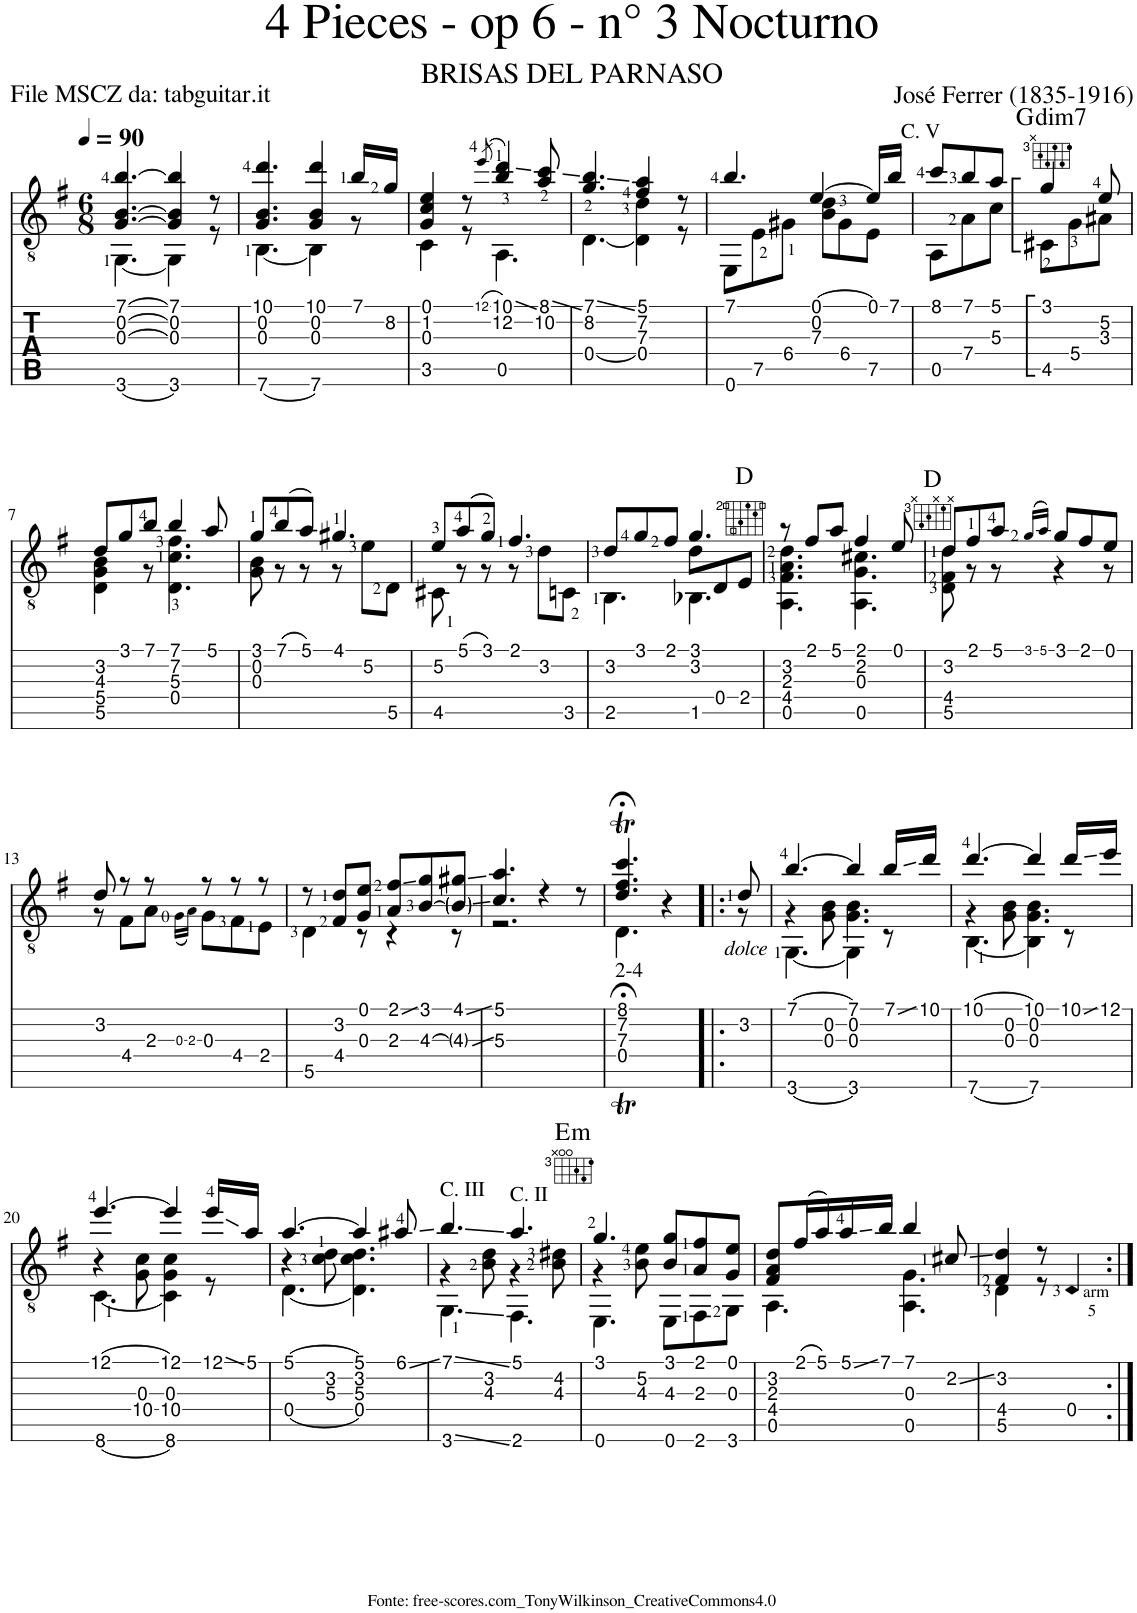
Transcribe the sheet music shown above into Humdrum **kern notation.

**kern	**kern	**harte
*part1	*part1	*part1
*staff2	*staff1	*
*I"Guitar	*	*
*I'Guit.	*	*
*stria6	*	*
*	*clefGv2	*
*k[f#]	*k[f#]	*
*M6/8	*M6/8	*
*MM90	*MM90	*
=1	=1	=1
*^	*^	*
[4.G [4.B [4.b	[4.GG	[4.G/ [4.B/ [4.b/	[4.GG\	.
4G] 4B] 4b]	4GG]	4G/] 4B/] 4b/]	4GG\]	.
8r	8r	8r	8r	.
=2	=2	=2	=2	=2
4.G 4.B 4.dd	[4.BB	4.G/ 4.B/ 4.dd/	[4.BB\	.
4G 4B 4dd	4BB]	4G/ 4B/ 4dd/	4BB\]	.
16bLL	8r	16b/LL	8r	.
16gJJ	.	16g/JJ	.	.
=3	=3	=3	=3	=3
4G 4c 4e	4C	4G/ 4c/ 4e/	4C\	.
8r	8r	8r	8r	.
qee	.	(8qee/	.	.
4b 4dd	4.AA	4b/ 4dd/)	4.AA\	.
8a 8cc	.	8a/ 8cc/	.	.
=4	=4	=4	=4	=4
4.g 4.b	[4.D	4.g/ 4.b/	[4.D\	.
4f# 4a	4D] 4d	4f#/ 4a/	4D\] 4d\	.
8r	8r	8r	8r	.
=5	=5	=5	=5	=5
4.b	8EEL	4.b/	8EE\L	.
.	8E	.	8E\	.
.	8G#J	.	8G#X\J	.
[4e	8d\ 8B\L	[4e/	8B\ 8d\L	.
.	8G#	.	8G#\	.
16eLL]	8EJ	16e/LL]	8E\J	.
16bJJ	.	16b/JJ	.	.
=6	=6	=6	=6	=6
!	!	!LO:TX:a:t=C. V	!	!
8ccL	8AAL	8cc/L	8AA\L	.
8b	8A	8b/	8A\	.
8aJ	8cJ	8a/J	8c\J	.
!	!	!	!	!LO:H:kt=dim7
4g	8C#:L	4g/	8C#X:\L	G:dim7
.	8G	.	8G\	.
8e	8A#J	8e/	8A#X\J	.
!!LO:LB:g=z	!!
=7	=7	=7	=7	=7
8dL	4D 4G 4B	8d/L	4D\ 4G\ 4B\	.
8g	.	8g/	.	.
8bJ	8r	8b/J	8r	.
4b	4.D 4.c 4.f#	4b/	4.D\ 4.c\ 4.f#\	.
8a	.	8a/	.	.
=8	=8	=8	=8	=8
8gL	8G 8B	8g/L	8G\ 8B\	.
8b	8r	(8b/	8r	.
8aJ	8r	8a/J)	8r	.
4.g#	8r	4.g#X/	8r	.
.	8eL	.	8e\L	.
.	8DJ	.	8D\J	.
=9	=9	=9	=9	=9
8eL	8C#	8e/L	8C#X\	.
8a	8r	(8a/	8r	.
8gJ	8r	8g/J)	8r	.
4.f#	8r	4.f#/	8r	.
.	8dL	.	8d\L	.
.	8CJ	.	8Cn\J	.
=10	=10	=10	=10	=10
*	*^	*	*^	*
8dL	4.BB	4.ryy	8d/L	4.BB\	4.ryy	.
8g	.	.	8g/	.	.	.
8f#J	.	.	8f#/J	.	.	.
4.g	8dL	4.BB-	4.g/	8d\L	4.BB-X\	.
.	8D	.	.	8D/	.	.
.	8EJ	.	.	8E/J	.	.
*	*v	*v	*	*	*	*
*	*	*	*v	*v	*
=11	=11	=11	=11	=11
8r	4.AA 4.F# 4.A 4.d	8r	4.AA\ 4.F#\ 4.A\ 4.d\	D:maj
8f#L	.	8f#/L	.	.
8aJ	.	8a/J	.	.
4f#	4.AA 4.G 4.c#	4f#/	4.AA\ 4.G\ 4.c#X\	.
8e	.	8e/	.	.
=12	=12	=12	=12	=12
8dL	8D 8F# 8d	8d/L	8D\ 8F#\ 8d\	D:maj
8f#	8r	8f#/	8r	.
8aJ	8r	8a/J	8r	.
qg	.	(16qg/LL	.	.
qa	.	16qa/JJ)	.	.
8gL	4r	8g/L	4r	.
8f#	.	8f#/	.	.
8eJ	8r	8e/J	8r	.
!!LO:LB:g=z	!!
=13	=13	=13	=13	=13
8d	8r	8d/	8r	.
8r	8F#L	8r	8F#\L	.
8r	8AJ	8r	8A\J	.
.	qG	.	(16qG\LL	.
.	qA	.	16qA\JJ)	.
8r	8GL	8r	8G\L	.
8r	8F#	8r	8F#\	.
8r	8EJ	8r	8E\J	.
=14	=14	=14	=14	=14
8r	4D	8r	4D\	.
8F#\ 8d\L	.	8F#/ 8d/L	.	.
8G\ 8e\J	8r	8G/ 8e/J	8r	.
8A\ 8f#\L	4r	8A/ 8f#/L	4r	.
[8B\ 8g\	.	[8B/ 8g/	.	.
8B]\ 8g#\J	8r	8B/] 8g#X/J	8r	.
=15	=15	=15	=15	=15
4.c 4.a	2.r	4.c/ 4.a/	2.r	.
4r	.	4r	.	.
8r	.	8r	.	.
=16	=16	=16	=16	=16
!LO:TX:a:t=2-4	!	!	!	!
4.d;<T 4.f#;<T 4.cc;<T	4.D	4.d/;<T 4.f#/;<T 4.cc/;<T	4.D\	.
4r	4ryy	4r	4ryy	.
=17!|:	=17!|:	=17!|:	=17!|:	=17!|:
!	!	!LO:TX:b:i:t=dolce	!	!
8d	8r	8d/	8r	.
=18	=18	=18	=18	=18
*	*^	*	*^	*
[4.b	4r	[4.GG	[4.b/	4r	[4.GG\	.
.	8G 8B	.	.	8G\ 8B\	.	.
4b]	4.G 4.B	4GG]	4b/]	4.G\ 4.B\	4GG\]	.
16bLL	.	8r	16b/LL	.	8r	.
16ddJJ	.	.	16dd/JJ	.	.	.
=19	=19	=19	=19	=19	=19	=19
[4.dd	4r	[4.BB	[4.dd/	4r	[4.BB\	.
.	8G 8B	.	.	8G\ 8B\	.	.
4dd]	4.G 4.B	4BB]	4dd/]	4.G\ 4.B\	4BB\]	.
16ddLL	.	8r	16dd/LL	.	8r	.
16eeJJ	.	.	16ee/JJ	.	.	.
!!LO:LB:g=z	!!	!!
=20	=20	=20	=20	=20	=20	=20
[4.ee	4r	[4.C	[4.ee/	4r	[4.C\	.
.	8c 8G	.	.	8G\ 8c\	.	.
4ee]	4c 4G	4C]	4ee/]	4G\ 4c\	4C\]	.
16eeLL	8ryy	8r	16ee/LL	8ryy	8r	.
16aJJ	.	.	16a/JJ	.	.	.
=21	=21	=21	=21	=21	=21	=21
[4.a	4r	[4.D	[4.a/	4r	[4.D\	.
.	8c 8d	.	.	8c\ 8d\	.	.
4a]	4.c 4.d	4.D]	4a/]	4.c\ 4.d\	4.D\]	.
8a#	.	.	8a#X/	.	.	.
=22	=22	=22	=22	=22	=22	=22
!	!	!	!LO:TX:a:t=C. III	!	!	!
4.b	4r	4.GG	4.b/	4r	4.GG\	.
.	8B 8d	.	.	8B\ 8d\	.	.
!	!	!	!LO:TX:a:t=C. II	!	!	!
4.a	4r	4.FF#	4.a/	4r	4.FF#\	.
.	8B 8d#	.	.	8B\ 8d#X\	.	.
=23	=23	=23	=23	=23	=23	=23
!	!	!	!	!	!	!LO:H:kt=m
4.g	4r	4.EE	4.g/	4r	4.EE\	E:min
.	8B 8e	.	.	8B\ 8e\	.	.
8B\ 8g\L	8EEL	4.ryy	8B/ 8g/L	8EE\L	4.ryy	.
8A\ 8f#\	8FF#	.	8A/ 8f#/	8FF#\	.	.
8G\ 8e\J	8GGJ	.	8G/ 8e/J	8GG\J	.	.
*	*v	*v	*	*	*	*
*	*	*	*v	*v	*
=24	=24	=24	=24	=24
8F#\ 8A\ 8d\L	4.AA	8F#/ 8A/ 8d/L	4.AA\	.
16f#L	.	(16f#/L	.	.
16a	.	16a/)	.	.
16a	.	16a/	.	.
16bJJ	.	16b/JJ	.	.
4b	4.AA 4.G	4b/	4.AA\ 4.G\	.
8c#	.	8c#X/	.	.
=25	=25	=25	=25	=25
4F# 4d	4D	4F#/ 4d/	4D\	.
8r	8r	8r	8r	.
!	!	!LO:TX:b:t=arm	!	!
!	!	!LO:TX:b:t=5	!	!
4D	4ryy	4D/	4ryy	.
*v	*v	*	*	*
*	*v	*v	*
=:|!	=:|!	=:|!
*-	*-	*-
